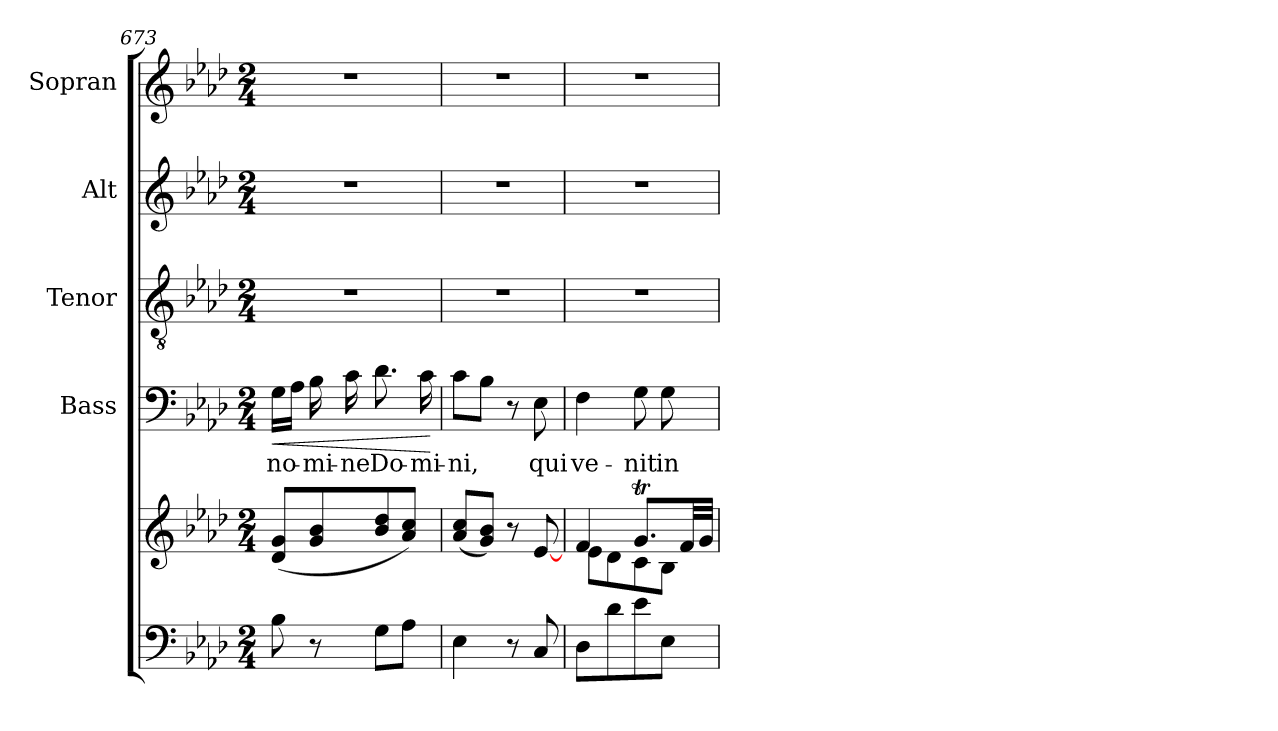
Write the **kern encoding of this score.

**kern	**kern	**kern	**text	**dynam	**kern	**kern	**kern
*part5	*part5	*part4	*part4	*part4	*part3	*part2	*part1
*staff6	*staff5	*staff4	*staff4	*staff4	*staff3	*staff2	*staff1
*	*	*I"Bass	*	*	*I"Tenor	*I"Alt	*I"Sopran
*	*	*I'B.	*	*	*I'T.	*I'A.	*I'S.
*clefF4	*clefG2	*clefF4	*	*	*clefGv2	*clefG2	*clefG2
*k[b-e-a-d-]	*k[b-e-a-d-]	*k[b-e-a-d-]	*	*	*k[b-e-a-d-]	*k[b-e-a-d-]	*k[b-e-a-d-]
*A-:	*A-:	*A-:	*	*	*A-:	*A-:	*A-:
*M2/4	*M2/4	*M2/4	*	*	*M2/4	*M2/4	*M2/4
=673	=673	=673	=673	=673	=673	=673	=673
!	!	!	!LO:LY:b	!LO:HP:b	!	!	!
8B-\	(<8d-/ 8g/L	16G\LL	no-	<	2r	2r	2r
.	.	16A-\JJ	.	.	.	.	.
!	!	!	!LO:LY:b	!	!	!	!
8r	8g/ 8b-/	16B-\	-mi-	.	.	.	.
!	!	!	!LO:LY:b	!	!	!	!
.	.	16c\	-ne	.	.	.	.
!	!	!	!LO:LY:b	!	!	!	!
8G\L	8b-/ 8dd-/	8.d-\	Do-	.	.	.	.
8A-\J	8a-/ 8cc/J)	.	.	.	.	.	.
!	!	!	!LO:LY:b	!	!	!	!
.	.	16c\	-mi-	.	.	.	.
.	.	.	.	[	.	.	.
!!LO:PB:g=z
=674	=674	=674	=674	=674	=674	=674	=674
!	!	!	!LO:LY:b	!	!	!	!
4E-\	(<8a-/ 8cc/L	8c\L	-ni,	.	2r	2r	2r
.	8g/ 8b-/J)	8B-\J	.	.	.	.	.
8r	8r	8r	.	.	.	.	.
!	!	!	!LO:LY:b	!	!	!	!
8C/	[8e-/	8E-\	qui	.	.	.	.
=675	=675	=675	=675	=675	=675	=675	=675
*	*^	*	*	*	*	*	*
!	!	!	!	!LO:LY:b	!	!	!	!
8D-\L	4f/	8e-\L	4F\	ve-	.	2r	2r	2r
8d-\	.	8d-\	.	.	.	.	.	.
!	!	!	!	!LO:LY:b	!	!	!	!
8e-\	8.gt/L	8c\	8G\	-nit	.	.	.	.
!	!	!	!	!LO:LY:b	!	!	!	!
8E-\J	.	8B-\J	8G\	in	.	.	.	.
.	32f/LL	.	.	.	.	.	.	.
.	32g/JJJ	.	.	.	.	.	.	.
*	*v	*v	*	*	*	*	*	*
=	=	=	=	=	=	=	=
*-	*-	*-	*-	*-	*-	*-	*-
